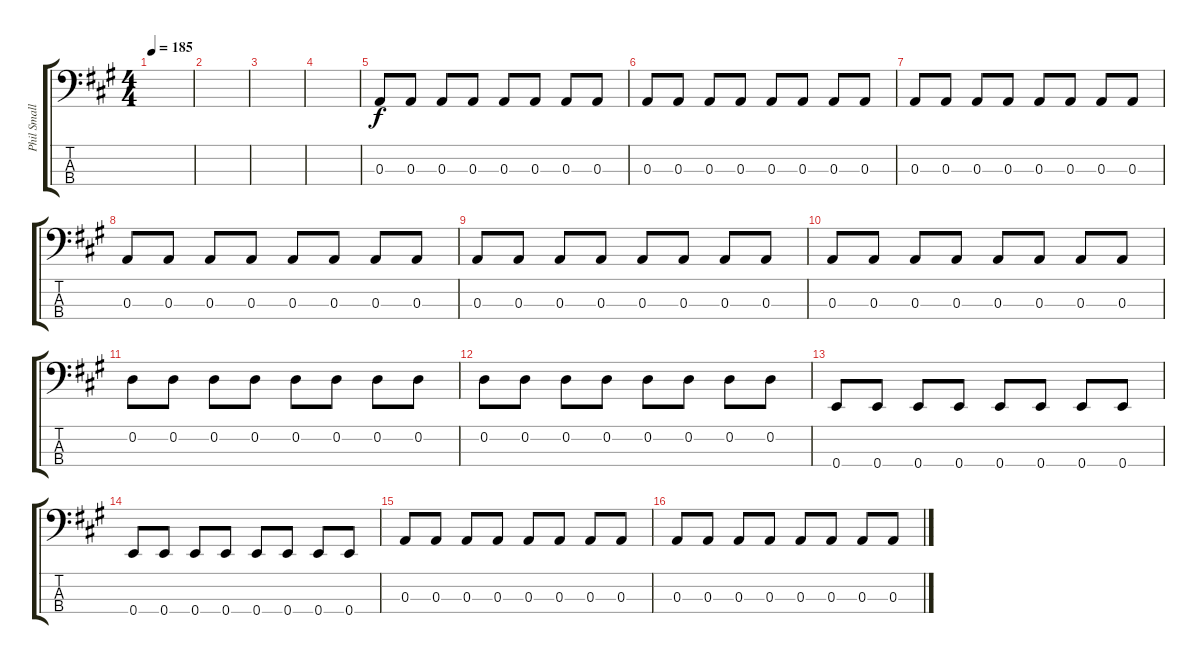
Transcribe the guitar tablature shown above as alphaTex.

\track ("Phil Small" "Phil Small") {instrument electricbassfinger}
\staff {score tabs}
\tuning (G2 D2 A1 E1) {hide}
\ts (4 4)
\tempo 185
\clef f4
\ks a
|
|
|
|
0.3.8 0.3.8 0.3.8 0.3.8 0.3.8 0.3.8 0.3.8 0.3.8 |
0.3.8 0.3.8 0.3.8 0.3.8 0.3.8 0.3.8 0.3.8 0.3.8 |
0.3.8 0.3.8 0.3.8 0.3.8 0.3.8 0.3.8 0.3.8 0.3.8 |
0.3.8 0.3.8 0.3.8 0.3.8 0.3.8 0.3.8 0.3.8 0.3.8 |
0.3.8 0.3.8 0.3.8 0.3.8 0.3.8 0.3.8 0.3.8 0.3.8 |
0.3.8 0.3.8 0.3.8 0.3.8 0.3.8 0.3.8 0.3.8 0.3.8 |
0.2.8 0.2.8 0.2.8 0.2.8 0.2.8 0.2.8 0.2.8 0.2.8 |
0.2.8 0.2.8 0.2.8 0.2.8 0.2.8 0.2.8 0.2.8 0.2.8 |
0.4.8 0.4.8 0.4.8 0.4.8 0.4.8 0.4.8 0.4.8 0.4.8 |
0.4.8 0.4.8 0.4.8 0.4.8 0.4.8 0.4.8 0.4.8 0.4.8 |
0.3.8 0.3.8 0.3.8 0.3.8 0.3.8 0.3.8 0.3.8 0.3.8 |
0.3.8 0.3.8 0.3.8 0.3.8 0.3.8 0.3.8 0.3.8 0.3.8
